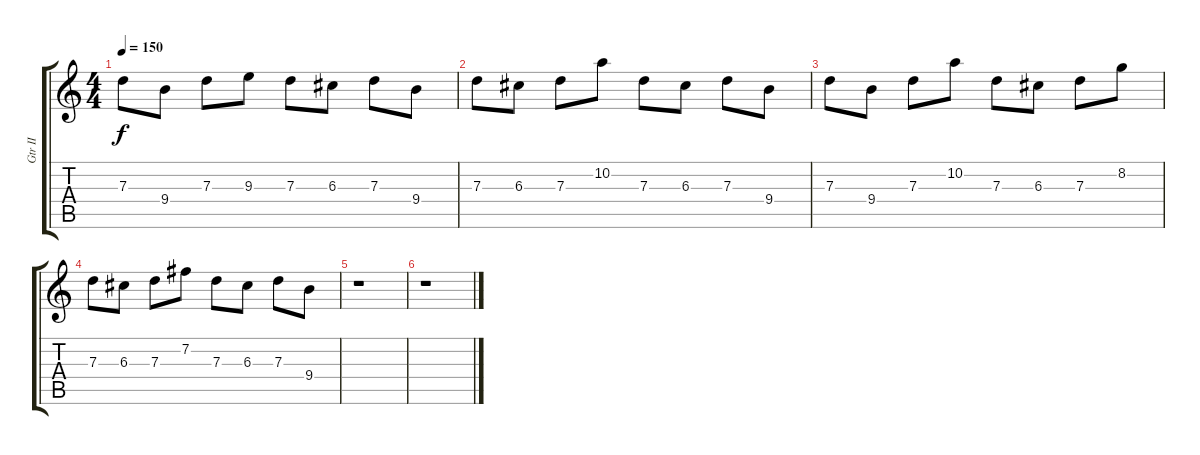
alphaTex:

\track ("Gtr II" "Gtr II") {instrument distortionguitar}
\staff {score tabs}
\tuning (E4 B3 G3 D3 A2 E2) {hide}
\ts (4 4)
\tempo 150
\clef g2
\ks c
7.3.8{dy f} 9.4.8 7.3.8 9.3.8 7.3.8 6.3.8 7.3.8 9.4.8 |
7.3.8 6.3.8 7.3.8 10.2.8 7.3.8 6.3.8 7.3.8 9.4.8 |
7.3.8 9.4.8 7.3.8 10.2.8 7.3.8 6.3.8 7.3.8 8.2.8 |
7.3.8 6.3.8 7.3.8 7.2.8 7.3.8 6.3.8 7.3.8 9.4.8 |
r.1 |
r.1
